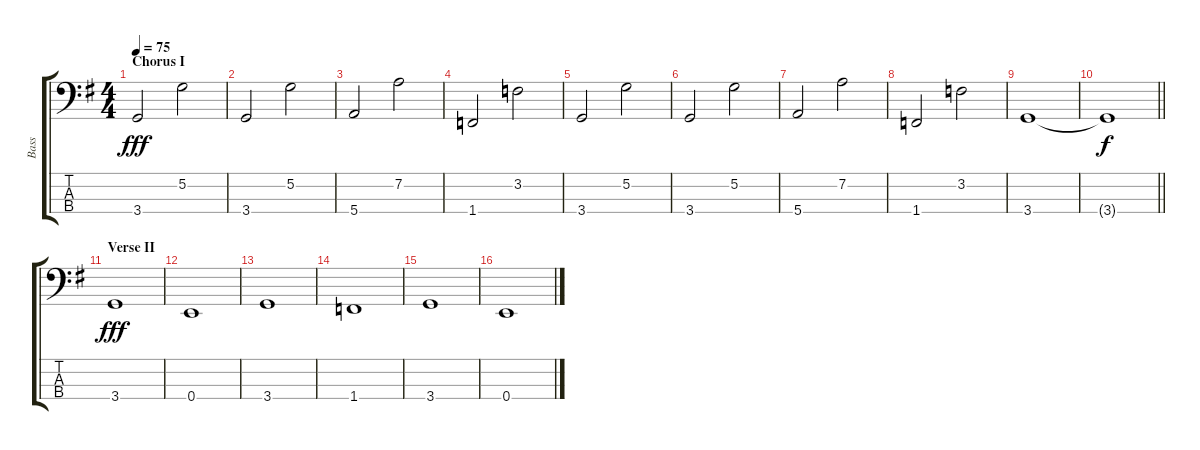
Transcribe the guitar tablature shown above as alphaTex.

\track ("Bass" "Bass") {instrument electricbassfinger}
\staff {score tabs}
\tuning (G2 D2 A1 E1) {hide}
\ts (4 4)
\section ("" "Chorus I")
\tempo 75
\clef f4
\ks g
3.4.2{dy fff} 5.2.2 |
3.4.2 5.2.2 |
5.4.2 7.2.2 |
1.4.2 3.2.2 |
3.4.2 5.2.2 |
3.4.2 5.2.2 |
5.4.2 7.2.2 |
1.4.2 3.2.2 |
3.4.1 |
\barLineRight lightlight
3.4{t}.1{dy f} |
\section ("" "Verse II")
3.4.1{dy fff} |
0.4.1 |
3.4.1 |
1.4.1 |
3.4.1 |
0.4.1
